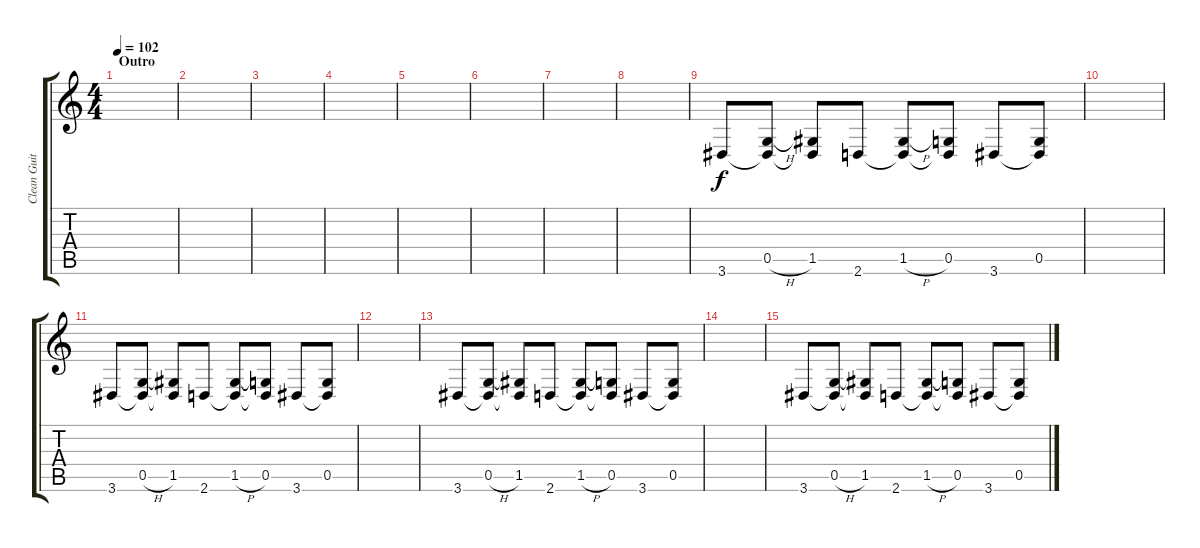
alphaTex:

\track ("Clean Guitar" "Clean Guit") {instrument electricguitarclean}
\staff {score tabs}
\tuning (D4 A3 F3 C3 G2 C2) {hide}
\ts (4 4)
\section ("" "Outro")
\tempo 102
\clef g2
\ks c
|
|
|
|
|
|
|
|
3.6.8{dy f} (0.5{h} 3.6{t}).8 (1.5 3.6{t}).8 2.6.8 (1.5{h} 2.6{t}).8 (0.5 2.6{t}).8 3.6.8 (0.5 3.6{t}).8 |
|
3.6.8 (0.5{h} 3.6{t}).8 (1.5 3.6{t}).8 2.6.8 (1.5{h} 2.6{t}).8 (0.5 2.6{t}).8 3.6.8 (0.5 3.6{t}).8 |
|
3.6.8 (0.5{h} 3.6{t}).8 (1.5 3.6{t}).8 2.6.8 (1.5{h} 2.6{t}).8 (0.5 2.6{t}).8 3.6.8 (0.5 3.6{t}).8 |
|
3.6.8 (0.5{h} 3.6{t}).8 (1.5 3.6{t}).8 2.6.8 (1.5{h} 2.6{t}).8 (0.5 2.6{t}).8 3.6.8 (0.5 3.6{t}).8
